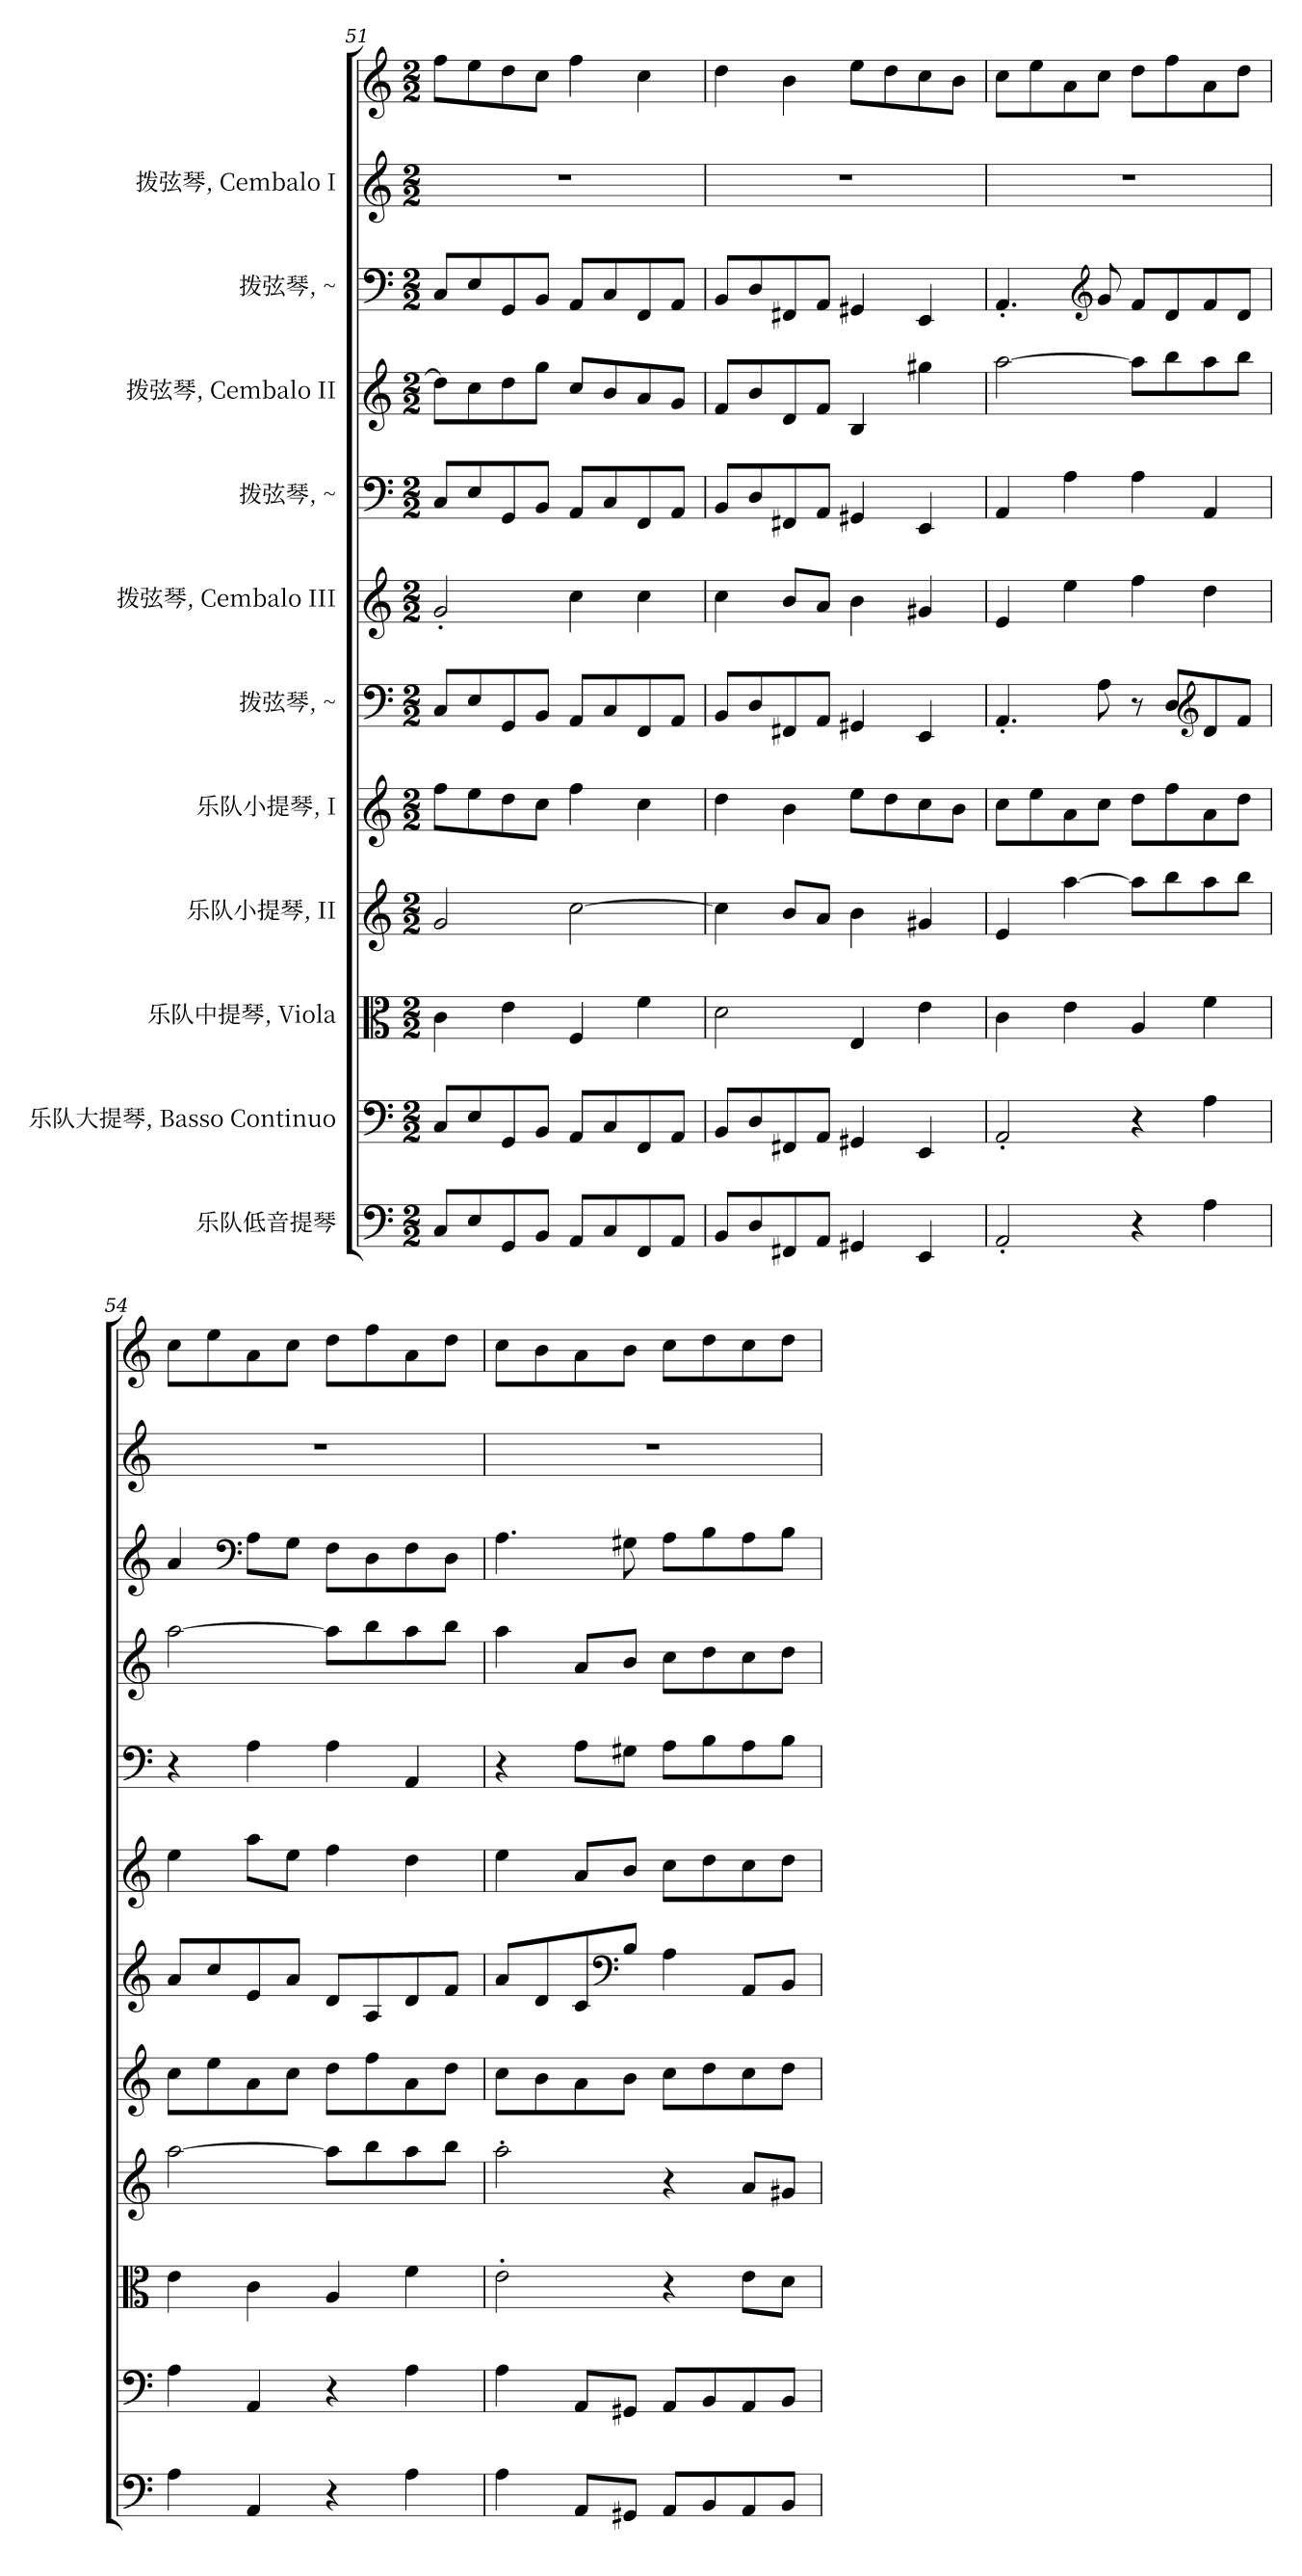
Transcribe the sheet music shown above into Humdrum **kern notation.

**kern	**kern	**kern	**kern	**kern	**kern	**kern	**kern	**kern	**kern	**kern	**kern
*part11	*part10	*part9	*part8	*part7	*part6	*part5	*part4	*part3	*part2	*part1	*part1
*staff12	*staff11	*staff10	*staff9	*staff8	*staff7	*staff6	*staff5	*staff4	*staff3	*staff2	*staff1
*I"乐队低音提琴	*I"乐队大提琴, Basso Continuo	*I"乐队中提琴, Viola	*I"乐队小提琴, II	*I"乐队小提琴, I	*I"拨弦琴, ~	*I"拨弦琴, Cembalo III	*I"拨弦琴, ~	*I"拨弦琴, Cembalo II	*I"拨弦琴, ~	*I"拨弦琴, Cembalo I	*
*clefF4	*clefF4	*clefC3	*clefG2	*clefG2	*clefF4	*clefG2	*clefF4	*clefG2	*clefF4	*clefG2	*clefG2
*ITrd7c12	*	*	*	*	*	*	*	*	*	*	*
*k[]	*k[]	*k[]	*k[]	*k[]	*k[]	*k[]	*k[]	*k[]	*k[]	*k[]	*k[]
*M2/2	*M2/2	*M2/2	*M2/2	*M2/2	*M2/2	*M2/2	*M2/2	*M2/2	*M2/2	*M2/2	*M2/2
=51	=51	=51	=51	=51	=51	=51	=51	=51	=51	=51	=51
8CC/L	8C/L	4c\	2g/	8ff\L	8C/L	2g'/	8C/L	8dd\L]	8C/L	1r	8ff\L
8EE/	8E/	.	.	8ee\	8E/	.	8E/	8cc\	8E/	.	8ee\
8GGG/	8GG/	4e\	.	8dd\	8GG/	.	8GG/	8dd\	8GG/	.	8dd\
8BBB/J	8BB/J	.	.	8cc\J	8BB/J	.	8BB/J	8gg\J	8BB/J	.	8cc\J
8AAA/L	8AA/L	4F/	[2cc\	4ff\	8AA/L	4cc\	8AA/L	8cc/L	8AA/L	.	4ff\
8CC/	8C/	.	.	.	8C/	.	8C/	8b/	8C/	.	.
8FFF/	8FF/	4f\	.	4cc\	8FF/	4cc\	8FF/	8a/	8FF/	.	4cc\
8AAA/J	8AA/J	.	.	.	8AA/J	.	8AA/J	8g/J	8AA/J	.	.
!!LO:PB:g=z
=52	=52	=52	=52	=52	=52	=52	=52	=52	=52	=52	=52
8BBB/L	8BB/L	2d\	4cc\]	4dd\	8BB/L	4cc\	8BB/L	8f/L	8BB/L	1r	4dd\
8DD/	8D/	.	.	.	8D/	.	8D/	8b/	8D/	.	.
8FFF#X/	8FF#X/	.	8b/L	4b\	8FF#X/	8b/L	8FF#X/	8d/	8FF#X/	.	4b\
8AAA/J	8AA/J	.	8a/J	.	8AA/J	8a/J	8AA/J	8f/J	8AA/J	.	.
4GGG#X/	4GG#X/	4E/	4b\	8ee\L	4GG#X/	4b\	4GG#X/	4B/	4GG#X/	.	8ee\L
.	.	.	.	8dd\	.	.	.	.	.	.	8dd\
4EEE/	4EE/	4e\	4g#X/	8cc\	4EE/	4g#X/	4EE/	4gg#X\	4EE/	.	8cc\
.	.	.	.	8b\J	.	.	.	.	.	.	8b\J
=53	=53	=53	=53	=53	=53	=53	=53	=53	=53	=53	=53
2AAA'/	2AA'/	4c\	4e/	8cc\L	4.AA'/	4e/	4AA/	[2aa\	4.AA'/	1r	8cc\L
.	.	.	.	8ee\	.	.	.	.	.	.	8ee\
.	.	4e\	[4aa\	8a\	.	4ee\	4A\	.	.	.	8a\
*	*	*	*	*	*	*	*	*	*clefG2	*	*
.	.	.	.	8cc\J	8A\	.	.	.	8g/	.	8cc\J
4r	4r	4A/	8aa\L]	8dd\L	8r	4ff\	4A\	8aa\L]	8f/L	.	8dd\L
.	.	.	8bb\	8ff\	8D/L	.	.	8bb\	8d/	.	8ff\
*	*	*	*	*	*clefG2	*	*	*	*	*	*
4AA\	4A\	4f\	8aa\	8a\	8d/	4dd\	4AA/	8aa\	8f/	.	8a\
.	.	.	8bb\J	8dd\J	8f/J	.	.	8bb\J	8d/J	.	8dd\J
=54	=54	=54	=54	=54	=54	=54	=54	=54	=54	=54	=54
4AA\	4A\	4e\	[2aa\	8cc\L	8a/L	4ee\	4r	[2aa\	4a/	1r	8cc\L
.	.	.	.	8ee\	8cc/	.	.	.	.	.	8ee\
*	*	*	*	*	*	*	*	*	*clefF4	*	*
4AAA/	4AA/	4c\	.	8a\	8e/	8aa\L	4A\	.	8A\L	.	8a\
.	.	.	.	8cc\J	8a/J	8ee\J	.	.	8G\J	.	8cc\J
4r	4r	4A/	8aa\L]	8dd\L	8d/L	4ff\	4A\	8aa\L]	8F\L	.	8dd\L
.	.	.	8bb\	8ff\	8A/	.	.	8bb\	8D\	.	8ff\
4AA\	4A\	4f\	8aa\	8a\	8d/	4dd\	4AA/	8aa\	8F\	.	8a\
.	.	.	8bb\J	8dd\J	8f/J	.	.	8bb\J	8D\J	.	8dd\J
!!LO:PB:g=z
=55	=55	=55	=55	=55	=55	=55	=55	=55	=55	=55	=55
4AA\	4A\	2e'\	2aa'\	8cc\L	8a/L	4ee\	4r	4aa\	4.A\	1r	8cc\L
.	.	.	.	8b\	8d/	.	.	.	.	.	8b\
8AAA/L	8AA/L	.	.	8a\	8c/	8a/L	8A\L	8a/L	.	.	8a\
*	*	*	*	*	*clefF4	*	*	*	*	*	*
8GGG#X/J	8GG#X/J	.	.	8b\J	8B/J	8b/J	8G#X\J	8b/J	8G#X\	.	8b\J
8AAA/L	8AA/L	4r	4r	8cc\L	4A\	8cc\L	8A\L	8cc\L	8A\L	.	8cc\L
8BBB/	8BB/	.	.	8dd\	.	8dd\	8B\	8dd\	8B\	.	8dd\
8AAA/	8AA/	8e\L	8a/L	8cc\	8AA/L	8cc\	8A\	8cc\	8A\	.	8cc\
8BBB/J	8BB/J	8d\J	8g#X/J	8dd\J	8BB/J	8dd\J	8B\J	8dd\J	8B\J	.	8dd\J
=	=	=	=	=	=	=	=	=	=	=	=
*-	*-	*-	*-	*-	*-	*-	*-	*-	*-	*-	*-
